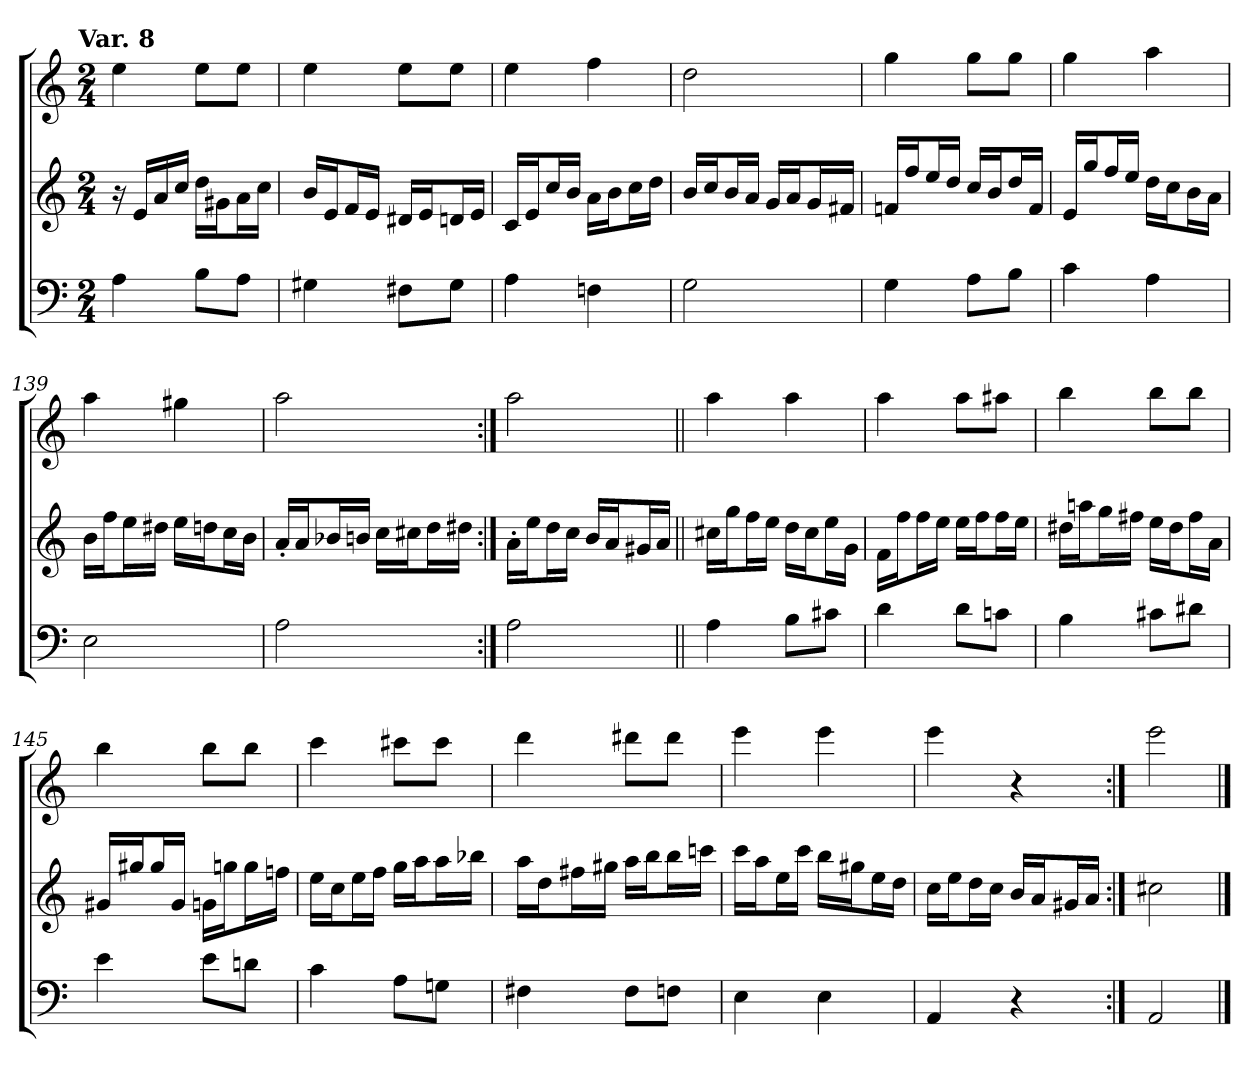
**kern	**kern	**kern
*part3	*part2	*part1
*staff3	*staff2	*staff1
*clefF4	*clefG2	*clefG2
*k[]	*k[]	*k[]
*a:	*a:	*a:
!!LO:TX:omd:t=Var. 8
*M2/4	*M2/4	*M2/4
*MM72	*MM72	*MM72
=	=	=
4A	16r	4ee
.	16e/LL	.
.	16a/	.
.	16cc/JJ	.
8B\L	16dd\LL	8ee\L
.	16g#X\J	.
8A\J	16a\L	8ee\J
.	16cc\JJ	.
=134	=134	=134
4G#X	16b/LL	4ee
.	16e/J	.
.	16f/L	.
.	16e/JJ	.
8F#X\L	16d#X/LL	8ee\L
.	16e/J	.
8G#\J	16dn/L	8ee\J
.	16e/JJ	.
=135	=135	=135
4A	16c/LL	4ee
.	16e/J	.
.	16cc/L	.
.	16b/JJ	.
4Fn	16a\LL	4ff
.	16b\J	.
.	16cc\L	.
.	16dd\JJ	.
=136	=136	=136
2G	16b/LL	2dd
.	16cc/J	.
.	16b/L	.
.	16a/JJ	.
.	16g/LL	.
.	16a/J	.
.	16g/L	.
.	16f#X/JJ	.
=137	=137	=137
4G	16fn/LL	4gg
.	16ff/J	.
.	16ee/L	.
.	16dd/JJ	.
8A\L	16cc/LL	8gg\L
.	16b/J	.
8B\J	16dd/L	8gg\J
.	16f/JJ	.
=138	=138	=138
4c	16e/LL	4gg
.	16gg/J	.
.	16ff/L	.
.	16ee/JJ	.
4A	16dd\LL	4aa
.	16cc\J	.
.	16b\L	.
.	16a\JJ	.
=139	=139	=139
2E	16b\LL	4aa
.	16ff\J	.
.	16ee\L	.
.	16dd#X\JJ	.
.	16ee\LL	4gg#X
.	16ddn\J	.
.	16cc\L	.
.	16b\JJ	.
=140	=140	=140
2A	16a'/LL	2aa
.	16a/J	.
.	16b-X/L	.
.	16bn/JJ	.
.	16cc\LL	.
.	16cc#X\J	.
.	16dd\L	.
.	16dd#X\JJ	.
=141:|!	=141:|!	=141:|!
2A	16a'\LL	2aa
.	16ee\J	.
.	16dd\L	.
.	16cc\JJ	.
.	16b/LL	.
.	16a/J	.
.	16g#X/L	.
.	16a/JJ	.
=142||	=142||	=142||
4A	16cc#X\LL	4aa
.	16gg\J	.
.	16ff\L	.
.	16ee\JJ	.
8B\L	16dd\LL	4aa
.	16cc#\J	.
8c#X\J	16ee\L	.
.	16g\JJ	.
=143	=143	=143
4d	16f\LL	4aa
.	16ff\J	.
.	16ff\L	.
.	16ee\JJ	.
8d\L	16ee\LL	8aa\L
.	16ff\J	.
8cn\J	16ff\L	8aa#X\J
.	16ee\JJ	.
=144	=144	=144
4B	16dd#X\LL	4bb
.	16aan\J	.
.	16gg\L	.
.	16ff#X\JJ	.
8c#X\L	16ee\LL	8bb\L
.	16dd#\J	.
8d#X\J	16ff#\L	8bb\J
.	16a\JJ	.
=145	=145	=145
4e	16g#X/LL	4bb
.	16gg#X/J	.
.	16gg#/L	.
.	16g#/JJ	.
8e\L	16gn\LL	8bb\L
.	16ggn\J	.
8dn\J	16gg\L	8bb\J
.	16ffn\JJ	.
=146	=146	=146
4c	16ee\LL	4ccc
.	16cc\J	.
.	16ee\L	.
.	16ff\JJ	.
8A\L	16gg\LL	8ccc#X\L
.	16aa\J	.
8Gn\J	16aa\L	8ccc#\J
.	16bb-X\JJ	.
=147	=147	=147
4F#X	16aa\LL	4ddd
.	16dd\J	.
.	16ff#X\L	.
.	16gg#X\JJ	.
8F#\L	16aa\LL	8ddd#X\L
.	16bb\J	.
8Fn\J	16bb\L	8ddd#\J
.	16cccn\JJ	.
=148	=148	=148
4E	16ccc\LL	4eee
.	16aa\J	.
.	16ee\L	.
.	16ccc\JJ	.
4E	16bb\LL	4eee
.	16gg#X\J	.
.	16ee\L	.
.	16dd\JJ	.
=149	=149	=149
4AA	16cc\LL	4eee
.	16ee\J	.
.	16dd\L	.
.	16cc\JJ	.
4r	16b/LL	4r
.	16a/J	.
.	16g#X/L	.
.	16a/JJ	.
=150:|!	=150:|!	=150:|!
2AA	2cc#X	2eee
==	==	==
*-	*-	*-
